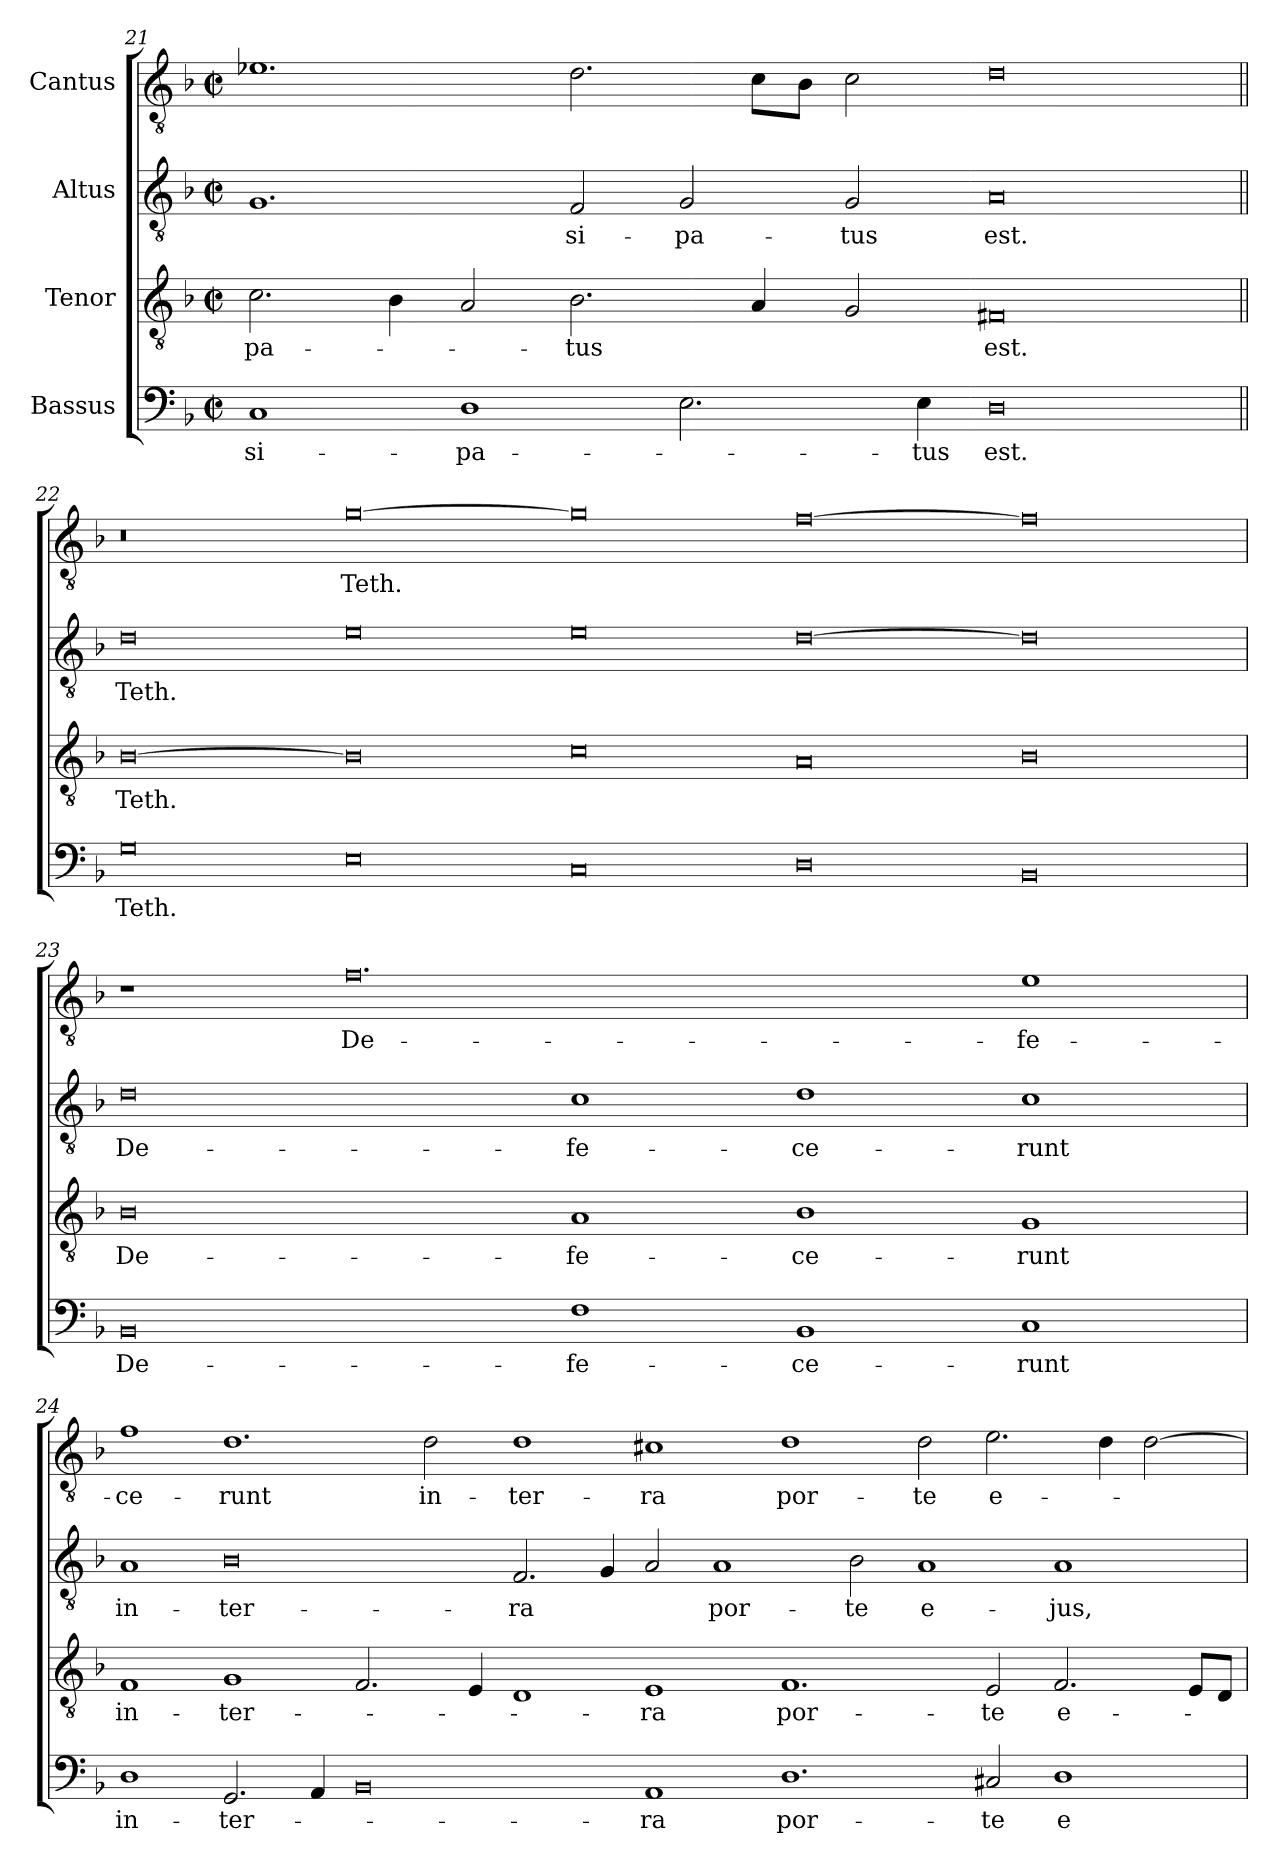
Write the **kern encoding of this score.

**kern	**text	**kern	**text	**kern	**text	**kern	**text
*part4	*part4	*part3	*part3	*part2	*part2	*part1	*part1
*staff4	*staff4	*staff3	*staff3	*staff2	*staff2	*staff1	*staff1
*I"Bassus	*	*I"Tenor	*	*I"Altus	*	*I"Cantus	*
!!LO:PB:g=z
*clefF4	*	*clefGv2	*	*clefGv2	*	*clefGv2	*
*k[b-]	*	*k[b-]	*	*k[b-]	*	*k[b-]	*
*F:	*	*F:	*	*F:	*	*F:	*
*M2/2	*	*M2/2	*	*M2/2	*	*M2/2	*
*met(c|)	*	*met(c|)	*	*met(c|)	*	*met(c|)	*
=21	=21	=21	=21	=21	=21	=21	=21
!	!LO:LY:b	!	!LO:LY:b	!	!	!	!
1C	-si-	2.c\	-pa-	1.G	.	1.e-X	.
.	.	4B-\	.	.	.	.	.
!	!LO:LY:b	!	!	!	!	!	!
1D	-pa-	2A/	.	.	.	.	.
!	!	!	!LO:LY:b	!	!LO:LY:b	!	!
.	.	2.B-\	-tus	2F/	-si-	2.d\	.
!	!	!	!	!	!LO:LY:b	!	!
2.E\	.	.	.	2G/	-pa-	.	.
.	.	4A/	.	.	.	8c\L	.
.	.	.	.	.	.	8B-\J	.
!	!	!	!	!	!LO:LY:b	!	!
.	.	2G/	.	2G/	-tus	2c\	.
!	!LO:LY:b	!	!	!	!	!	!
4E\	-tus	.	.	.	.	.	.
!	!LO:LY:b	!	!LO:LY:b	!	!LO:LY:b	!	!
0D	est.	0F#X	est.	0A	est.	0d	.
=22||	=22||	=22||	=22||	=22||	=22||	=22||	=22||
!	!LO:LY:b	!	!LO:LY:b	!	!LO:LY:b	!	!
0G	Teth.	[0B-	Teth.	0d	Teth.	0r	.
!	!	!	!	!	!	!	!LO:LY:b
0E	.	0B-]	.	0e	.	[0g	Teth.
0C	.	0c	.	0e	.	0g]	.
0D	.	0A	.	[0d	.	[0f	.
0BB-	.	0B-	.	0d]	.	0f]	.
=23	=23	=23	=23	=23	=23	=23	=23
!	!LO:LY:b	!	!LO:LY:b	!	!LO:LY:b	!	!
0BB-	De-	0B-	De-	0d	De-	1r	.
!	!	!	!	!	!	!	!LO:LY:b
.	.	.	.	.	.	0.f	De-
!	!LO:LY:b	!	!LO:LY:b	!	!LO:LY:b	!	!
1F	-fe-	1A	-fe-	1c	-fe-	.	.
!	!LO:LY:b	!	!LO:LY:b	!	!LO:LY:b	!	!
1BB-	-ce-	1B-	-ce-	1d	-ce-	.	.
!	!LO:LY:b	!	!LO:LY:b	!	!LO:LY:b	!	!LO:LY:b
1C	-runt	1G	-runt	1c	-runt	1e	-fe-
!!LO:LB:g=z
=24	=24	=24	=24	=24	=24	=24	=24
!	!LO:LY:b	!	!LO:LY:b	!	!LO:LY:b	!	!LO:LY:b
1D	in-	1F	in-	1A	in-	1f	-ce-
!	!LO:LY:b	!	!LO:LY:b	!	!LO:LY:b	!	!LO:LY:b
2.GG/	-ter-	1G	-ter-	0B-	-ter-	1.d	-runt
4AA/	.	.	.	.	.	.	.
0BB-	.	2.F/	.	.	.	.	.
!	!	!	!	!	!	!	!LO:LY:b
.	.	.	.	.	.	2d\	in-
.	.	4E/	.	.	.	.	.
!	!	!	!	!	!LO:LY:b	!	!LO:LY:b
.	.	1D	.	2.F/	-ra	1d	-ter-
.	.	.	.	4G/	.	.	.
!	!LO:LY:b	!	!LO:LY:b	!	!	!	!LO:LY:b
1AA	-ra	1E	-ra	2A/	.	1c#X	-ra
!	!	!	!	!	!LO:LY:b	!	!
.	.	.	.	1A	por-	.	.
!	!LO:LY:b	!	!LO:LY:b	!	!	!	!LO:LY:b
1.D	por-	1.F	por-	.	.	1d	por-
!	!	!	!	!	!LO:LY:b	!	!
.	.	.	.	2B-\	-te	.	.
!	!	!	!	!	!LO:LY:b	!	!LO:LY:b
.	.	.	.	1A	e-	2d\	-te
!	!LO:LY:b	!	!LO:LY:b	!	!	!	!LO:LY:b
2C#X/	-te	2E/	-te	.	.	2.e\	e-
!	!LO:LY:b	!	!LO:LY:b	!	!LO:LY:b	!	!
1D	e-	2.F/	e-	1A	-jus,	.	.
.	.	.	.	.	.	4d\	.
.	.	.	.	.	.	[2d\	.
.	.	8E/L	.	.	.	.	.
.	.	8D/J	.	.	.	.	.
=	=	=	=	=	=	=	=
*-	*-	*-	*-	*-	*-	*-	*-
